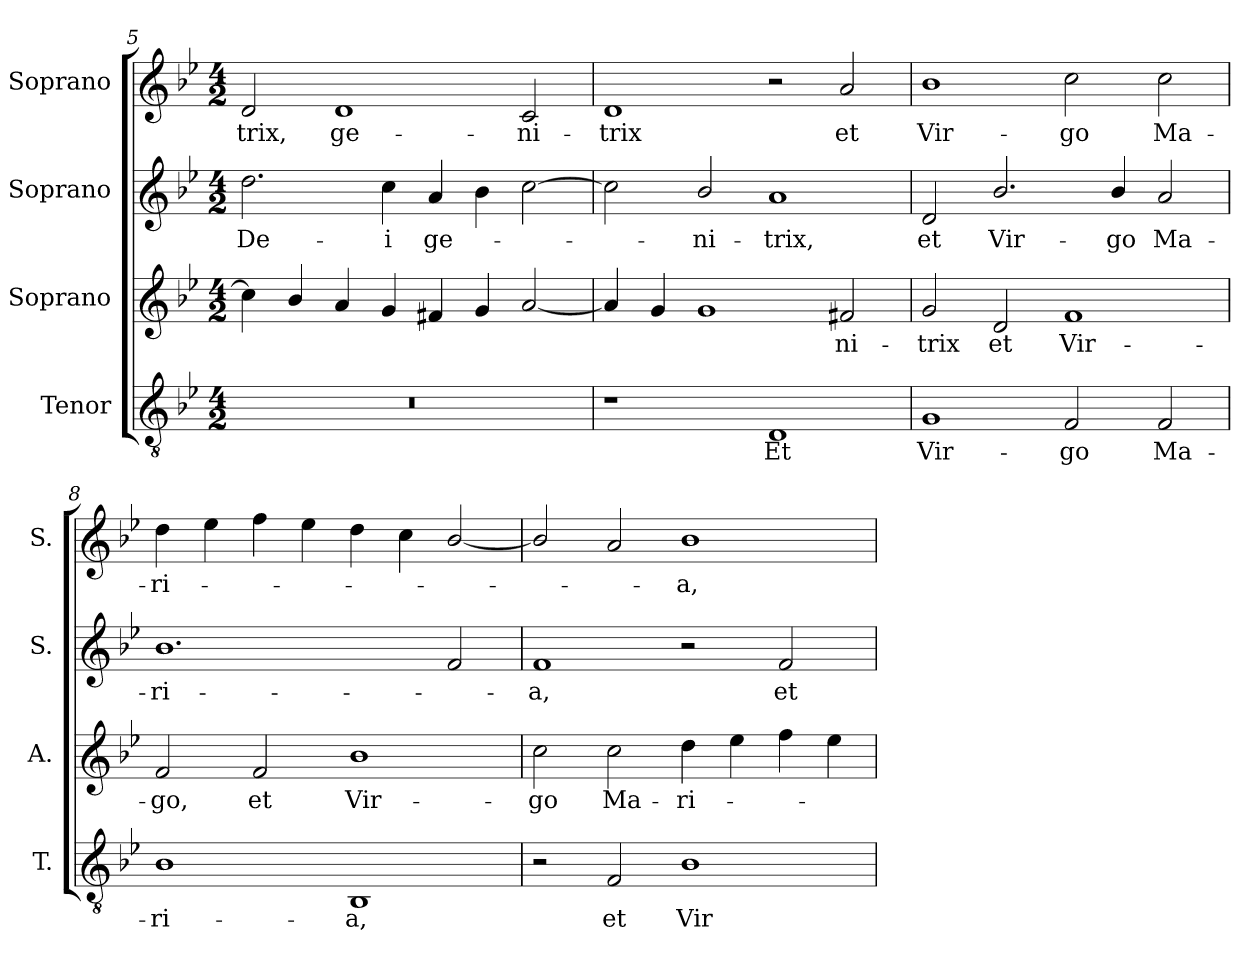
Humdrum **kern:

**kern	**text	**kern	**text	**kern	**text	**kern	**text
*part4	*part4	*part3	*part3	*part2	*part2	*part1	*part1
*staff4	*staff4	*staff3	*staff3	*staff2	*staff2	*staff1	*staff1
*I"Tenor	*	*I"Soprano	*	*I"Soprano	*	*I"Soprano	*
*I'T.	*	*I'A.	*	*I'S.	*	*I'S.	*
!!LO:LB:g=z
*clefGv2	*	*clefG2	*	*clefG2	*	*clefG2	*
*ITrd7c12	*	*	*	*	*	*	*
*k[b-e-]	*	*k[b-e-]	*	*k[b-e-]	*	*k[b-e-]	*
*B-:	*	*B-:	*	*B-:	*	*B-:	*
*M4/2	*	*M4/2	*	*M4/2	*	*M4/2	*
=5	=5	=5	=5	=5	=5	=5	=5
!LO:N:vis=1	!	!	!	!	!	!	!
!	!	!	!	!	!LO:LY:b:color=#000000	!	!
!	!	!	!	!	!	!	!LO:LY:b:color=#000000
0r	.	4cci\]	.	2.ddi\	De-	2di/	-trix,
.	.	4b-i/	.	.	.	.	.
!	!	!	!	!	!	!	!LO:LY:b:color=#000000
.	.	4ai/	.	.	.	1di	ge-
!	!	!	!	!	!LO:LY:b:color=#000000	!	!
.	.	4gi/	.	4cci\	-i	.	.
!	!	!	!	!	!LO:LY:b:color=#000000	!	!
.	.	4f#Xi/	.	4ai/	ge-	.	.
.	.	4gi/	.	4b-i\	.	.	.
!	!	!	!	!	!	!	!LO:LY:b:color=#000000
.	.	[2ai/	.	[2cci\	.	2ci/	-ni-
=6	=6	=6	=6	=6	=6	=6	=6
!	!	!	!	!	!	!	!LO:LY:b:color=#000000
1r	.	4ai/]	.	2cci\]	.	1di	-trix
.	.	4gi/	.	.	.	.	.
!	!	!	!	!	!LO:LY:b:color=#000000	!	!
.	.	1gi	.	2b-i/	-ni-	.	.
!	!LO:LY:b:color=#000000	!	!	!	!	!	!
!	!	!	!	!	!LO:LY:b:color=#000000	!	!
1DDi	Et	.	.	1ai	-trix,	2r	.
!	!	!	!LO:LY:b:color=#000000	!	!	!	!
!	!	!	!	!	!	!	!LO:LY:b:color=#000000
.	.	2f#Xi/	-ni-	.	.	2ai/	et
=7	=7	=7	=7	=7	=7	=7	=7
!	!LO:LY:b:color=#000000	!	!	!	!	!	!
!	!	!	!LO:LY:b:color=#000000	!	!	!	!
!	!	!	!	!	!LO:LY:b:color=#000000	!	!
!	!	!	!	!	!	!	!LO:LY:b:color=#000000
1GGi	Vir-	2gi/	-trix	2di/	et	1b-i	Vir-
!	!	!	!LO:LY:b:color=#000000	!	!	!	!
!	!	!	!	!	!LO:LY:b:color=#000000	!	!
.	.	2di/	et	2.b-i/	Vir-	.	.
!	!LO:LY:b:color=#000000	!	!	!	!	!	!
!	!	!	!LO:LY:b:color=#000000	!	!	!	!
!	!	!	!	!	!	!	!LO:LY:b:color=#000000
2FFi/	-go	1fi	Vir-	.	.	2cci\	-go
!	!	!	!	!	!LO:LY:b:color=#000000	!	!
.	.	.	.	4b-i/	-go	.	.
!	!LO:LY:b:color=#000000	!	!	!	!	!	!
!	!	!	!	!	!LO:LY:b:color=#000000	!	!
!	!	!	!	!	!	!	!LO:LY:b:color=#000000
2FFi/	Ma-	.	.	2ai/	Ma-	2cci\	Ma-
=8	=8	=8	=8	=8	=8	=8	=8
!	!LO:LY:b:color=#000000	!	!	!	!	!	!
!	!	!	!LO:LY:b:color=#000000	!	!	!	!
!	!	!	!	!	!LO:LY:b:color=#000000	!	!
!	!	!	!	!	!	!	!LO:LY:b:color=#000000
1BB-i	-ri-	2fi/	-go,	1.b-i	-ri-	4ddi\	-ri-
.	.	.	.	.	.	4ee-i\	.
!	!	!	!LO:LY:b:color=#000000	!	!	!	!
.	.	2fi/	et	.	.	4ffi\	.
.	.	.	.	.	.	4ee-i\	.
!	!LO:LY:b:color=#000000	!	!	!	!	!	!
!	!	!	!LO:LY:b:color=#000000	!	!	!	!
1BBB-i	-a,	1b-i	Vir-	.	.	4ddi\	.
.	.	.	.	.	.	4cci\	.
.	.	.	.	2fi/	.	[2b-i/	.
=9	=9	=9	=9	=9	=9	=9	=9
!	!	!	!LO:LY:b:color=#000000	!	!	!	!
!	!	!	!	!	!LO:LY:b:color=#000000	!	!
2r	.	2cci\	-go	1fi	-a,	2b-i/]	.
!	!LO:LY:b:color=#000000	!	!	!	!	!	!
!	!	!	!LO:LY:b:color=#000000	!	!	!	!
2FFi/	et	2cci\	Ma-	.	.	2ai/	.
!	!LO:LY:b:color=#000000	!	!	!	!	!	!
!	!	!	!LO:LY:b:color=#000000	!	!	!	!
!	!	!	!	!	!	!	!LO:LY:b:color=#000000
1BB-i	Vir-	4ddi\	-ri-	2r	.	1b-i	-a,
.	.	4ee-i\	.	.	.	.	.
!	!	!	!	!	!LO:LY:b:color=#000000	!	!
.	.	4ffi\	.	2fi/	et	.	.
.	.	4ee-i\	.	.	.	.	.
=	=	=	=	=	=	=	=
*-	*-	*-	*-	*-	*-	*-	*-
